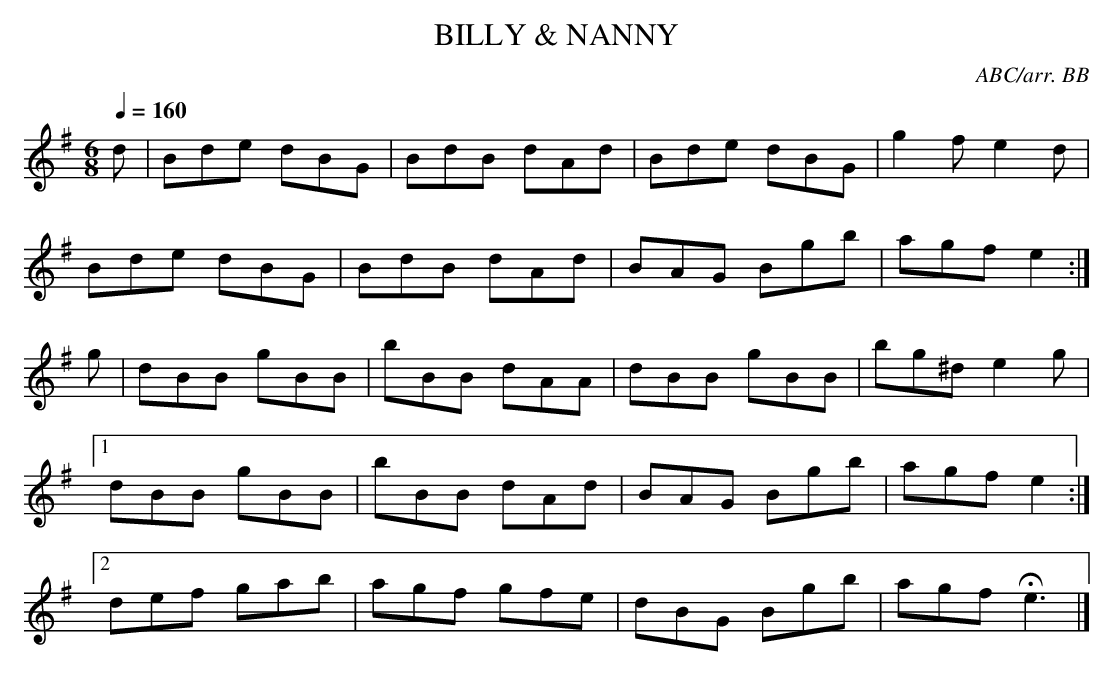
X:1
T:BILLY & NANNY
Q:1/4=160
C:ABC/arr. BB
M:6/8
L:1/8
K:Em
d|Bde dBG|BdB dAd|Bde dBG|g2f e2d|
Bde dBG|BdB dAd|BAG Bgb|agf e2:|
g|dBB gBB|bBB dAA|dBB gBB|bg^d e2g|
[1 dBB gBB|bBB dAd|BAG Bgb|agf e2:|
[2 def gab|agf gfe|dBG Bgb|agf He3|]
